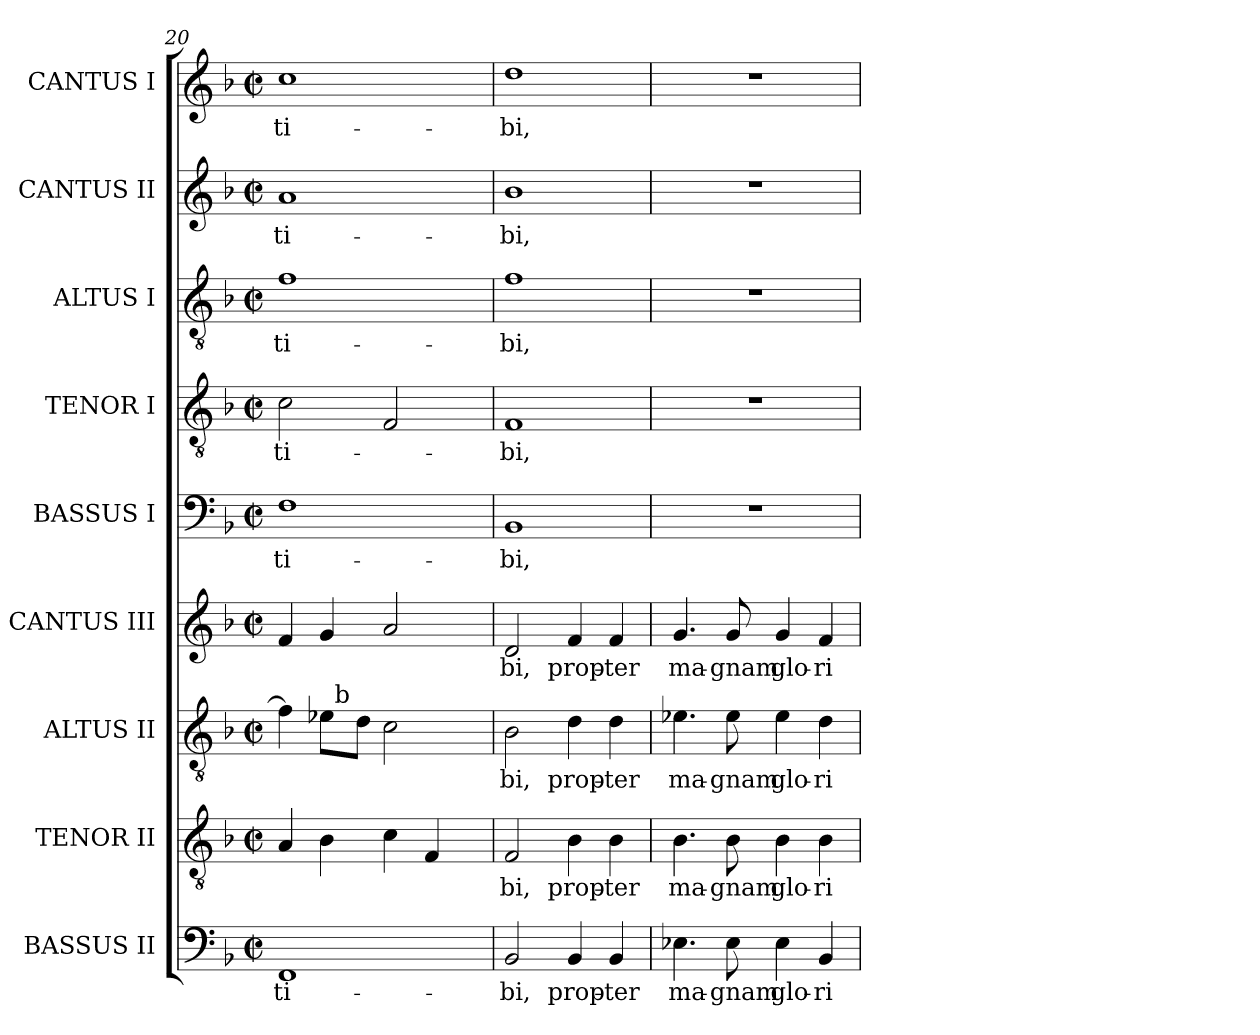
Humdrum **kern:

**kern	**text	**kern	**text	**kern	**text	**kern	**text	**kern	**text	**kern	**text	**kern	**text	**kern	**text	**kern	**text
*part9	*part9	*part8	*part8	*part7	*part7	*part6	*part6	*part5	*part5	*part4	*part4	*part3	*part3	*part2	*part2	*part1	*part1
*staff9	*staff9	*staff8	*staff8	*staff7	*staff7	*staff6	*staff6	*staff5	*staff5	*staff4	*staff4	*staff3	*staff3	*staff2	*staff2	*staff1	*staff1
*I"BASSUS II	*	*I"TENOR II	*	*I"ALTUS II	*	*I"CANTUS III	*	*I"BASSUS I	*	*I"TENOR I	*	*I"ALTUS I	*	*I"CANTUS II	*	*I"CANTUS I	*
*I'B. II	*	*I'T. II	*	*I'A. II	*	*I'C. III	*	*I'B. I	*	*I'T. I	*	*I'A. I	*	*I'C. II	*	*I'C. I	*
!!LO:PB:g=z
*clefF4	*	*clefGv2	*	*clefGv2	*	*clefG2	*	*clefF4	*	*clefGv2	*	*clefGv2	*	*clefG2	*	*clefG2	*
*	*	*ITrd7c12	*	*ITrd7c12	*	*	*	*	*	*ITrd7c12	*	*ITrd7c12	*	*	*	*	*
*k[b-]	*	*k[b-]	*	*k[b-]	*	*k[b-]	*	*k[b-]	*	*k[b-]	*	*k[b-]	*	*k[b-]	*	*k[b-]	*
*F:	*	*F:	*	*F:	*	*F:	*	*F:	*	*F:	*	*F:	*	*F:	*	*F:	*
*M2/2	*	*M2/2	*	*M2/2	*	*M2/2	*	*M2/2	*	*M2/2	*	*M2/2	*	*M2/2	*	*M2/2	*
*met(c|)	*	*met(c|)	*	*met(c|)	*	*met(c|)	*	*met(c|)	*	*met(c|)	*	*met(c|)	*	*met(c|)	*	*met(c|)	*
=20	=20	=20	=20	=20	=20	=20	=20	=20	=20	=20	=20	=20	=20	=20	=20	=20	=20
!	!LO:LY:b:color=#000000	!	!	!	!	!	!	!	!	!	!	!	!	!	!	!	!
!	!	!	!	!	!	!	!	!	!LO:LY:b:color=#000000	!	!	!	!	!	!	!	!
!	!	!	!	!	!	!	!	!	!	!	!LO:LY:b:color=#000000	!	!	!	!	!	!
!	!	!	!	!	!	!	!	!	!	!	!	!	!LO:LY:b:color=#000000	!	!	!	!
!	!	!	!	!	!	!	!	!	!	!	!	!	!	!	!LO:LY:b:color=#000000	!	!
!	!	!	!	!	!	!	!	!	!	!	!	!	!	!	!	!	!LO:LY:b:color=#000000
*	*	*	*	*^	*	*	*	*	*	*	*	*	*	*	*	*	*
1FFi	ti-	4AAi/	.	4Fi\]	4ryy	.	4fi/	.	1Fi	ti-	2Ci\	ti-	1Fi	ti-	1ai	ti-	1cci	ti-
.	.	4BB-i\	.	8E-i\L	32ryy	.	4gi/	.	.	.	.	.	.	.	.	.	.	.
.	.	.	.	.	256ryy	.	.	.	.	.	.	.	.	.	.	.	.	.
!	!	!	!	!	!LO:TX:a:t=b	!	!	!	!	!	!	!	!	!	!	!	!	!
.	.	.	.	.	2ryy	.	.	.	.	.	.	.	.	.	.	.	.	.
.	.	.	.	8Di\J	.	.	.	.	.	.	.	.	.	.	.	.	.	.
.	.	4Ci\	.	2Ci\	.	.	2ai/	.	.	.	2FFi/	.	.	.	.	.	.	.
.	.	4FFi/	.	.	.	.	.	.	.	.	.	.	.	.	.	.	.	.
.	.	.	.	.	8ryy	.	.	.	.	.	.	.	.	.	.	.	.	.
.	.	.	.	.	16ryy	.	.	.	.	.	.	.	.	.	.	.	.	.
.	.	.	.	.	64..ryy	.	.	.	.	.	.	.	.	.	.	.	.	.
*	*	*	*	*v	*v	*	*	*	*	*	*	*	*	*	*	*	*	*
=21	=21	=21	=21	=21	=21	=21	=21	=21	=21	=21	=21	=21	=21	=21	=21	=21	=21
*	*	*	*	*^	*	*	*	*	*	*	*	*	*	*	*	*	*
!	!LO:LY:b:color=#000000	!	!	!	!	!	!	!	!	!	!	!	!	!	!	!	!	!
*	*	*	*	*v	*v	*	*	*	*	*	*	*	*	*	*	*	*	*
*	*	*	*	*^	*	*	*	*	*	*	*	*	*	*	*	*	*
!	!	!	!LO:LY:b:color=#000000	!	!	!	!	!	!	!	!	!	!	!	!	!	!	!
*	*	*	*	*v	*v	*	*	*	*	*	*	*	*	*	*	*	*	*
*	*	*	*	*^	*	*	*	*	*	*	*	*	*	*	*	*	*
!	!	!	!	!	!	!LO:LY:b:color=#000000	!	!	!	!	!	!	!	!	!	!	!	!
*	*	*	*	*v	*v	*	*	*	*	*	*	*	*	*	*	*	*	*
*	*	*	*	*^	*	*	*	*	*	*	*	*	*	*	*	*	*
!	!	!	!	!	!	!	!	!LO:LY:b:color=#000000	!	!	!	!	!	!	!	!	!	!
*	*	*	*	*v	*v	*	*	*	*	*	*	*	*	*	*	*	*	*
*	*	*	*	*^	*	*	*	*	*	*	*	*	*	*	*	*	*
!	!	!	!	!	!	!	!	!	!	!LO:LY:b:color=#000000	!	!	!	!	!	!	!	!
*	*	*	*	*v	*v	*	*	*	*	*	*	*	*	*	*	*	*	*
*	*	*	*	*^	*	*	*	*	*	*	*	*	*	*	*	*	*
!	!	!	!	!	!	!	!	!	!	!	!	!LO:LY:b:color=#000000	!	!	!	!	!	!
*	*	*	*	*v	*v	*	*	*	*	*	*	*	*	*	*	*	*	*
*	*	*	*	*^	*	*	*	*	*	*	*	*	*	*	*	*	*
!	!	!	!	!	!	!	!	!	!	!	!	!	!	!LO:LY:b:color=#000000	!	!	!	!
*	*	*	*	*v	*v	*	*	*	*	*	*	*	*	*	*	*	*	*
*	*	*	*	*^	*	*	*	*	*	*	*	*	*	*	*	*	*
!	!	!	!	!	!	!	!	!	!	!	!	!	!	!	!	!LO:LY:b:color=#000000	!	!
*	*	*	*	*v	*v	*	*	*	*	*	*	*	*	*	*	*	*	*
*	*	*	*	*^	*	*	*	*	*	*	*	*	*	*	*	*	*
!	!	!	!	!	!	!	!	!	!	!	!	!	!	!	!	!	!	!LO:LY:b:color=#000000
*	*	*	*	*v	*v	*	*	*	*	*	*	*	*	*	*	*	*	*
2BB-i/	-bi,	2FFi/	-bi,	2BB-i\	-bi,	2di/	-bi,	1BB-i	-bi,	1FFi	-bi,	1Fi	-bi,	1b-i	-bi,	1ddi	-bi,
!	!LO:LY:b:color=#000000	!	!	!	!	!	!	!	!	!	!	!	!	!	!	!	!
!	!	!	!LO:LY:b:color=#000000	!	!	!	!	!	!	!	!	!	!	!	!	!	!
!	!	!	!	!	!LO:LY:b:color=#000000	!	!	!	!	!	!	!	!	!	!	!	!
!	!	!	!	!	!	!	!LO:LY:b:color=#000000	!	!	!	!	!	!	!	!	!	!
4BB-i/	prop-	4BB-i\	prop-	4Di\	prop-	4fi/	prop-	.	.	.	.	.	.	.	.	.	.
!	!LO:LY:b:color=#000000	!	!	!	!	!	!	!	!	!	!	!	!	!	!	!	!
!	!	!	!LO:LY:b:color=#000000	!	!	!	!	!	!	!	!	!	!	!	!	!	!
!	!	!	!	!	!LO:LY:b:color=#000000	!	!	!	!	!	!	!	!	!	!	!	!
!	!	!	!	!	!	!	!LO:LY:b:color=#000000	!	!	!	!	!	!	!	!	!	!
4BB-i/	-ter	4BB-i\	-ter	4Di\	-ter	4fi/	-ter	.	.	.	.	.	.	.	.	.	.
=22	=22	=22	=22	=22	=22	=22	=22	=22	=22	=22	=22	=22	=22	=22	=22	=22	=22
!	!LO:LY:b:color=#000000	!	!	!	!	!	!	!	!	!	!	!	!	!	!	!	!
!	!	!	!LO:LY:b:color=#000000	!	!	!	!	!	!	!	!	!	!	!	!	!	!
!	!	!	!	!	!LO:LY:b:color=#000000	!	!	!	!	!	!	!	!	!	!	!	!
!	!	!	!	!	!	!	!LO:LY:b:color=#000000	!	!	!	!	!	!	!	!	!	!
4.E-Xi\	ma-	4.BB-i\	ma-	4.E-Xi\	ma-	4.gi/	ma-	1r	.	1r	.	1r	.	1r	.	1r	.
!	!LO:LY:b:color=#000000	!	!	!	!	!	!	!	!	!	!	!	!	!	!	!	!
!	!	!	!LO:LY:b:color=#000000	!	!	!	!	!	!	!	!	!	!	!	!	!	!
!	!	!	!	!	!LO:LY:b:color=#000000	!	!	!	!	!	!	!	!	!	!	!	!
!	!	!	!	!	!	!	!LO:LY:b:color=#000000	!	!	!	!	!	!	!	!	!	!
8E-i\	-gnam	8BB-i\	-gnam	8E-i\	-gnam	8gi/	-gnam	.	.	.	.	.	.	.	.	.	.
!	!LO:LY:b:color=#000000	!	!	!	!	!	!	!	!	!	!	!	!	!	!	!	!
!	!	!	!LO:LY:b:color=#000000	!	!	!	!	!	!	!	!	!	!	!	!	!	!
!	!	!	!	!	!LO:LY:b:color=#000000	!	!	!	!	!	!	!	!	!	!	!	!
!	!	!	!	!	!	!	!LO:LY:b:color=#000000	!	!	!	!	!	!	!	!	!	!
4E-i\	glo-	4BB-i\	glo-	4E-i\	glo-	4gi/	glo-	.	.	.	.	.	.	.	.	.	.
!	!LO:LY:b:color=#000000	!	!	!	!	!	!	!	!	!	!	!	!	!	!	!	!
!	!	!	!LO:LY:b:color=#000000	!	!	!	!	!	!	!	!	!	!	!	!	!	!
!	!	!	!	!	!LO:LY:b:color=#000000	!	!	!	!	!	!	!	!	!	!	!	!
!	!	!	!	!	!	!	!LO:LY:b:color=#000000	!	!	!	!	!	!	!	!	!	!
4BB-i/	-ri-	4BB-i\	-ri-	4Di\	-ri-	4fi/	-ri-	.	.	.	.	.	.	.	.	.	.
=	=	=	=	=	=	=	=	=	=	=	=	=	=	=	=	=	=
*-	*-	*-	*-	*-	*-	*-	*-	*-	*-	*-	*-	*-	*-	*-	*-	*-	*-
